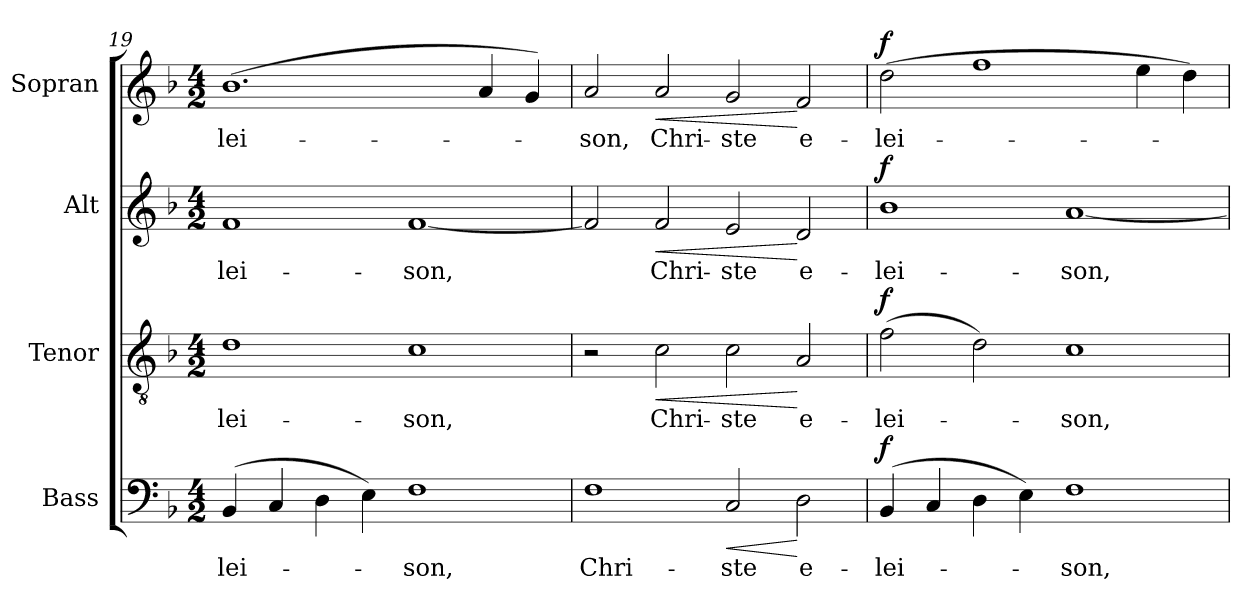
**kern	**text	**dynam	**kern	**text	**dynam	**kern	**text	**dynam	**kern	**text	**dynam
*part4	*part4	*part4	*part3	*part3	*part3	*part2	*part2	*part2	*part1	*part1	*part1
*staff4	*staff4	*staff4	*staff3	*staff3	*staff3	*staff2	*staff2	*staff2	*staff1	*staff1	*staff1
*I"Bass	*	*	*I"Tenor	*	*	*I"Alt	*	*	*I"Sopran	*	*
*I'B.	*	*	*I'T.	*	*	*I'A.	*	*	*I'S.	*	*
*clefF4	*	*	*clefGv2	*	*	*clefG2	*	*	*clefG2	*	*
*k[b-]	*	*	*k[b-]	*	*	*k[b-]	*	*	*k[b-]	*	*
*F:	*	*	*F:	*	*	*F:	*	*	*F:	*	*
*M4/2	*	*	*M4/2	*	*	*M4/2	*	*	*M4/2	*	*
=19	=19	=19	=19	=19	=19	=19	=19	=19	=19	=19	=19
!	!LO:LY:b	!	!	!LO:LY:b	!	!	!LO:LY:b	!	!	!LO:LY:b	!
(4BB-/	-lei-	.	1d	-lei-	.	1f	-lei-	.	(>1.b-	-lei-	.
4C/	.	.	.	.	.	.	.	.	.	.	.
4D\	.	.	.	.	.	.	.	.	.	.	.
4E\)	.	.	.	.	.	.	.	.	.	.	.
!	!LO:LY:b	!	!	!LO:LY:b	!	!	!LO:LY:b	!	!	!	!
1F	-son,	.	1c	-son,	.	[1f	-son,	.	.	.	.
.	.	.	.	.	.	.	.	.	4a/	.	.
.	.	.	.	.	.	.	.	.	4g/)	.	.
=20	=20	=20	=20	=20	=20	=20	=20	=20	=20	=20	=20
!	!LO:LY:b	!	!	!	!	!	!	!	!	!LO:LY:b	!
1F	Chri-	.	2r	.	.	2f/]	.	.	2a/	-son,	.
!	!	!	!	!LO:LY:b	!LO:HP:b	!	!LO:LY:b	!LO:HP:b	!	!LO:LY:b	!LO:HP:b
.	.	.	2c\	Chri-	<	2f/	Chri-	<	2a/	Chri-	<
!	!LO:LY:b	!LO:HP:b	!	!LO:LY:b	!	!	!LO:LY:b	!	!	!LO:LY:b	!
2C/	-ste	<	2c\	-ste	.	2e/	-ste	.	2g/	-ste	.
!	!LO:LY:b	!	!	!LO:LY:b	!	!	!LO:LY:b	!	!	!LO:LY:b	!
2D\	e-	[	2A/	e-	[	2d/	e-	[	2f/	e-	[
=21	=21	=21	=21	=21	=21	=21	=21	=21	=21	=21	=21
!	!LO:LY:b	!LO:DY:a	!	!LO:LY:b	!LO:DY:a	!	!LO:LY:b	!LO:DY:a	!	!LO:LY:b	!LO:DY:a
(4BB-/	-lei-	f	(>2f\	-lei-	f	1b-	-lei-	f	(>2dd\	-lei-	f
4C/	.	.	.	.	.	.	.	.	.	.	.
4D\	.	.	2d\)	.	.	.	.	.	1ff	.	.
4E\)	.	.	.	.	.	.	.	.	.	.	.
!	!LO:LY:b	!	!	!LO:LY:b	!	!	!LO:LY:b	!	!	!	!
1F	-son,	.	1c	-son,	.	[1a	-son,	.	.	.	.
.	.	.	.	.	.	.	.	.	4ee\	.	.
.	.	.	.	.	.	.	.	.	4dd\)	.	.
=	=	=	=	=	=	=	=	=	=	=	=
*-	*-	*-	*-	*-	*-	*-	*-	*-	*-	*-	*-
